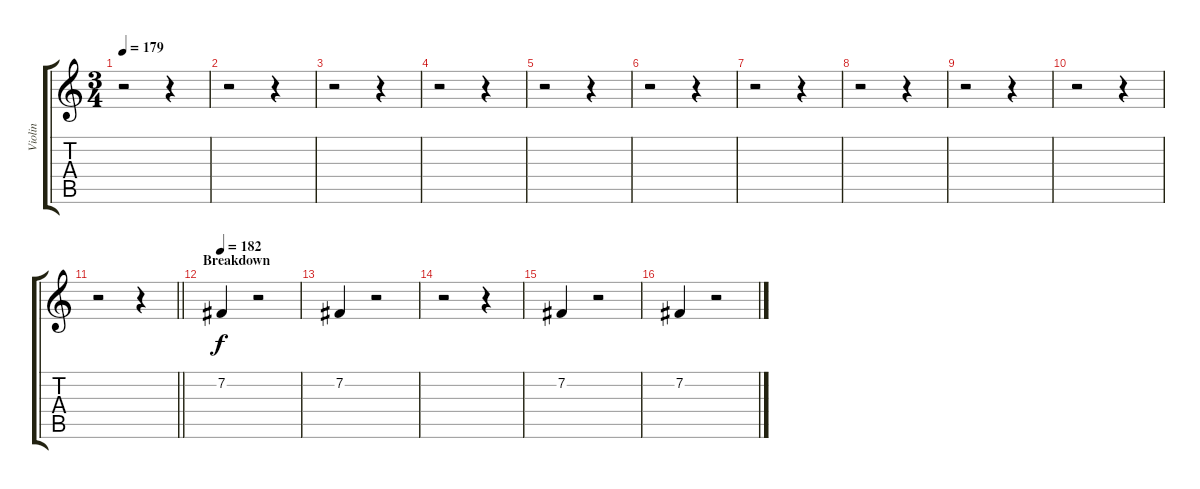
\track ("Violin" "Violin") {instrument violin}
\staff {score tabs}
\tuning (E4 B3 G3 D3 A2 E2) {hide}
\ts (3 4)
\tempo 179
\clef g2
\ks c
r.2{dy f} r.4 |
r.2 r.4 |
r.2 r.4 |
r.2 r.4 |
r.2 r.4 |
r.2 r.4 |
r.2 r.4 |
r.2 r.4 |
r.2 r.4 |
r.2 r.4 |
\barLineRight lightlight
r.2 r.4 |
\section ("" "Breakdown")
\tempo 182
7.2.4 r.2 |
7.2.4 r.2 |
r.2 r.4 |
7.2.4 r.2 |
7.2.4 r.2
